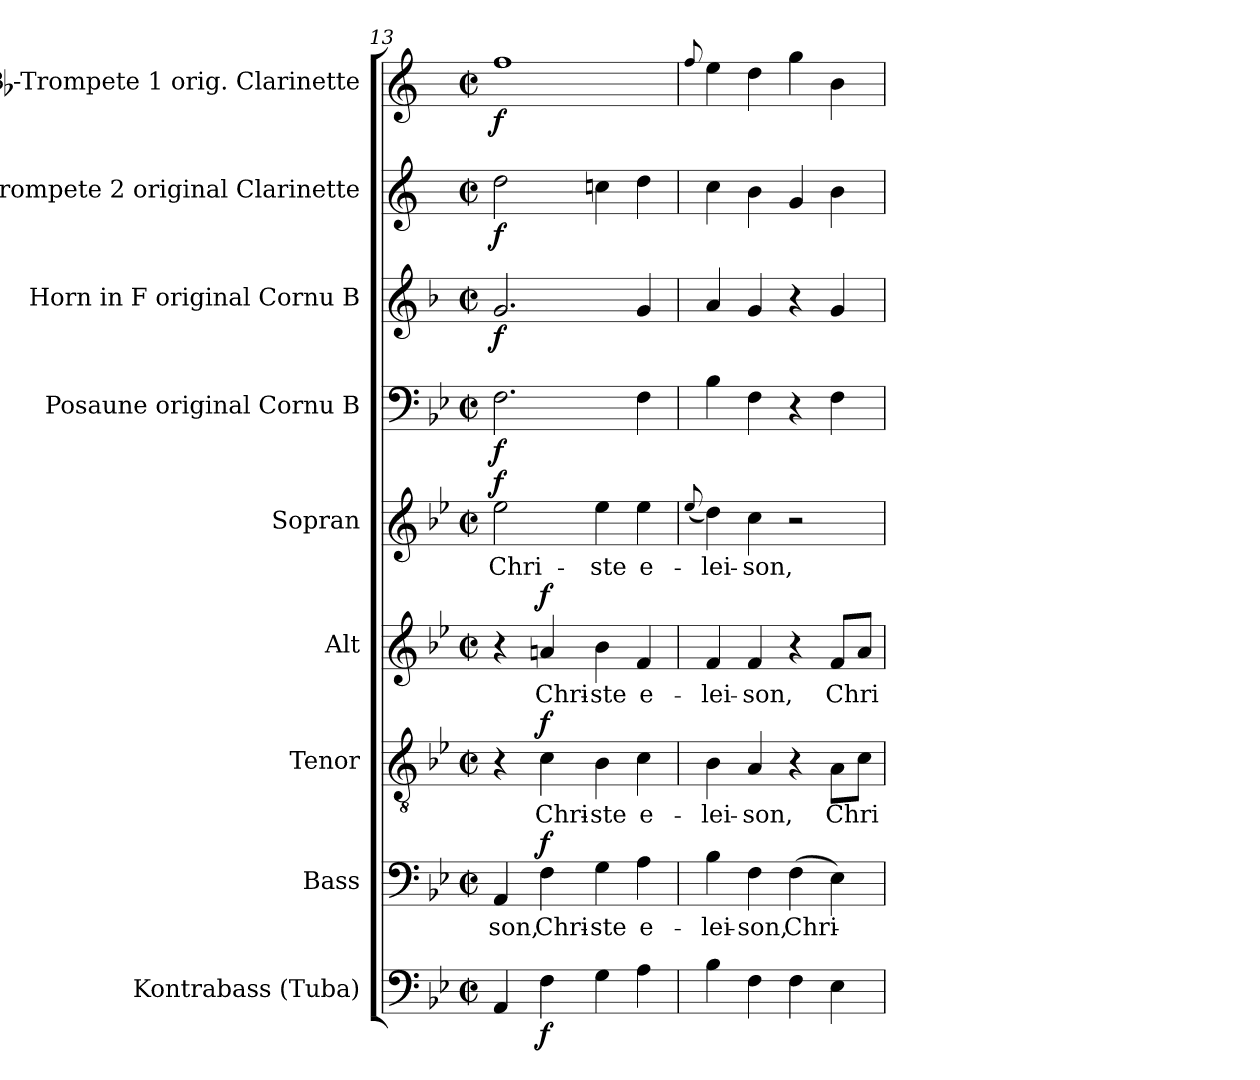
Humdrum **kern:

**kern	**dynam	**kern	**text	**dynam	**kern	**text	**dynam	**kern	**text	**dynam	**kern	**text	**dynam	**kern	**dynam	**kern	**dynam	**kern	**dynam	**kern	**dynam
*part9	*part9	*part8	*part8	*part8	*part7	*part7	*part7	*part6	*part6	*part6	*part5	*part5	*part5	*part4	*part4	*part3	*part3	*part2	*part2	*part1	*part1
*staff9	*staff9	*staff8	*staff8	*staff8	*staff7	*staff7	*staff7	*staff6	*staff6	*staff6	*staff5	*staff5	*staff5	*staff4	*staff4	*staff3	*staff3	*staff2	*staff2	*staff1	*staff1
*I"Kontrabass (Tuba)	*	*I"Bass	*	*	*I"Tenor	*	*	*I"Alt	*	*	*I"Sopran	*	*	*I"Posaune original Cornu B	*	*I"Horn in F original Cornu B	*	*I"Bb-Trompete 2 original Clarinette	*	*I"Bb-Trompete 1 orig. Clarinette	*
*I'Kb.	*	*I'B.	*	*	*I'T.	*	*	*I'A.	*	*	*I'S.	*	*	*I'Pos.	*	*I'Hrn.	*	*I'Bb Trp. 2	*	*I'Bb Trp. 1	*
*clefF4	*	*clefF4	*	*	*clefGv2	*	*	*clefG2	*	*	*clefG2	*	*	*clefF4	*	*clefG2	*	*clefG2	*	*clefG2	*
*ITrd7c12	*	*	*	*	*	*	*	*	*	*	*	*	*	*	*	*ITrd4c7	*	*ITrd1c2	*	*ITrd1c2	*
*k[b-e-]	*	*k[b-e-]	*	*	*k[b-e-]	*	*	*k[b-e-]	*	*	*k[b-e-]	*	*	*k[b-e-]	*	*k[b-e-]	*	*k[b-e-]	*	*k[b-e-]	*
*B-:	*	*B-:	*	*	*B-:	*	*	*B-:	*	*	*B-:	*	*	*B-:	*	*B-:	*	*B-:	*	*B-:	*
*M2/2	*	*M2/2	*	*	*M2/2	*	*	*M2/2	*	*	*M2/2	*	*	*M2/2	*	*M2/2	*	*M2/2	*	*M2/2	*
*met(c|)	*	*met(c|)	*	*	*met(c|)	*	*	*met(c|)	*	*	*met(c|)	*	*	*met(c|)	*	*met(c|)	*	*met(c|)	*	*met(c|)	*
=13	=13	=13	=13	=13	=13	=13	=13	=13	=13	=13	=13	=13	=13	=13	=13	=13	=13	=13	=13	=13	=13
!	!	!	!LO:LY:b	!	!	!	!	!	!	!	!	!LO:LY:b	!LO:DY:a	!	!LO:DY:b	!	!LO:DY:b	!	!LO:DY:b	!	!LO:DY:b
4AAA/	.	4AA/	-son,	.	4r	.	.	4r	.	.	2ee-\	Chri-	f	2.F\	f	2.c/	f	2cc\	f	1ee-	f
!	!LO:DY:b	!	!LO:LY:b	!LO:DY:a	!	!LO:LY:b	!LO:DY:a	!	!LO:LY:b	!LO:DY:a	!	!	!	!	!	!	!	!	!	!	!
4FF\	f	4F\	Chri-	f	4c\	Chri-	f	4an/	Chri-	f	.	.	.	.	.	.	.	.	.	.	.
!	!	!	!LO:LY:b	!	!	!LO:LY:b	!	!	!LO:LY:b	!	!	!LO:LY:b	!	!	!	!	!	!	!	!	!
4GG\	.	4G\	-ste	.	4B-\	-ste	.	4b-\	-ste	.	4ee-\	-ste	.	.	.	.	.	4b-X\	.	.	.
!	!	!	!LO:LY:b	!	!	!LO:LY:b	!	!	!LO:LY:b	!	!	!LO:LY:b	!	!	!	!	!	!	!	!	!
4AA\	.	4A\	e-	.	4c\	e-	.	4f/	e-	.	4ee-\	e-	.	4F\	.	4c/	.	4cc\	.	.	.
=14	=14	=14	=14	=14	=14	=14	=14	=14	=14	=14	=14	=14	=14	=14	=14	=14	=14	=14	=14	=14	=14
.	.	.	.	.	.	.	.	.	.	.	(<8qqee-/	.	.	.	.	.	.	.	.	8qqee-/	.
!	!	!	!LO:LY:b	!	!	!LO:LY:b	!	!	!LO:LY:b	!	!	!LO:LY:b	!	!	!	!	!	!	!	!	!
4BB-\	.	4B-\	-lei-	.	4B-\	-lei-	.	4f/	-lei-	.	4dd\)	-lei-	.	4B-\	.	4d/	.	4b-\	.	4dd\	.
!	!	!	!LO:LY:b	!	!	!LO:LY:b	!	!	!LO:LY:b	!	!	!LO:LY:b	!	!	!	!	!	!	!	!	!
4FF\	.	4F\	-son,	.	4A/	-son,	.	4f/	-son,	.	4cc\	-son,	.	4F\	.	4c/	.	4a\	.	4cc\	.
!	!	!	!LO:LY:b	!	!	!	!	!	!	!	!	!	!	!	!	!	!	!	!	!	!
4FF\	.	(>4F\	Chri-	.	4r	.	.	4r	.	.	2r	.	.	4r	.	4r	.	4f/	.	4ff\	.
!	!	!	!	!	!	!LO:LY:b	!	!	!LO:LY:b	!	!	!	!	!	!	!	!	!	!	!	!
4EE-\	.	4E-\)	.	.	8A\L	Chri-	.	8f/L	Chri-	.	.	.	.	4F\	.	4c/	.	4a\	.	4a\	.
.	.	.	.	.	8c\J	.	.	8a/J	.	.	.	.	.	.	.	.	.	.	.	.	.
=	=	=	=	=	=	=	=	=	=	=	=	=	=	=	=	=	=	=	=	=	=
*-	*-	*-	*-	*-	*-	*-	*-	*-	*-	*-	*-	*-	*-	*-	*-	*-	*-	*-	*-	*-	*-
